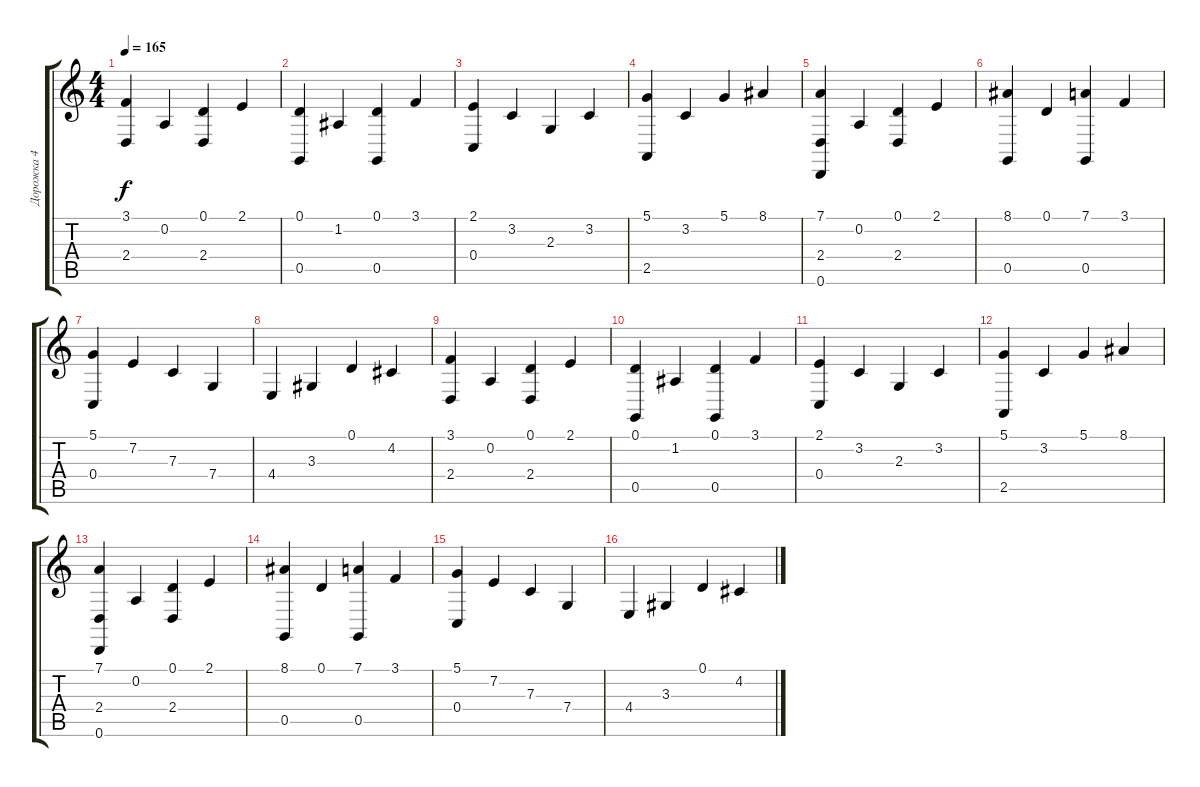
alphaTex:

\track ("Дорожка 4" "Дорожка 4") {instrument musicbox}
\staff {score tabs}
\tuning (D4 A3 F3 C3 G2 D2) {hide}
\ts (4 4)
\tempo 165
\clef g2
\ks c
(3.1 2.4).4{dy f} 0.2.4 (0.1 2.4).4 2.1.4 |
(0.1 0.5).4 1.2.4 (0.1 0.5).4 3.1.4 |
(2.1 0.4).4 3.2.4 2.3.4 3.2.4 |
(5.1 2.5).4 3.2.4 5.1.4 8.1.4 |
(7.1 2.4 0.6).4 0.2.4 (0.1 2.4).4 2.1.4 |
(8.1 0.5).4 0.1.4 (7.1 0.5).4 3.1.4 |
(5.1 0.4).4 7.2.4 7.3.4 7.4.4 |
4.4.4 3.3.4 0.1.4 4.2.4 |
(3.1 2.4).4 0.2.4 (0.1 2.4).4 2.1.4 |
(0.1 0.5).4 1.2.4 (0.1 0.5).4 3.1.4 |
(2.1 0.4).4 3.2.4 2.3.4 3.2.4 |
(5.1 2.5).4 3.2.4 5.1.4 8.1.4 |
(7.1 2.4 0.6).4 0.2.4 (0.1 2.4).4 2.1.4 |
(8.1 0.5).4 0.1.4 (7.1 0.5).4 3.1.4 |
(5.1 0.4).4 7.2.4 7.3.4 7.4.4 |
4.4.4 3.3.4 0.1.4 4.2.4
